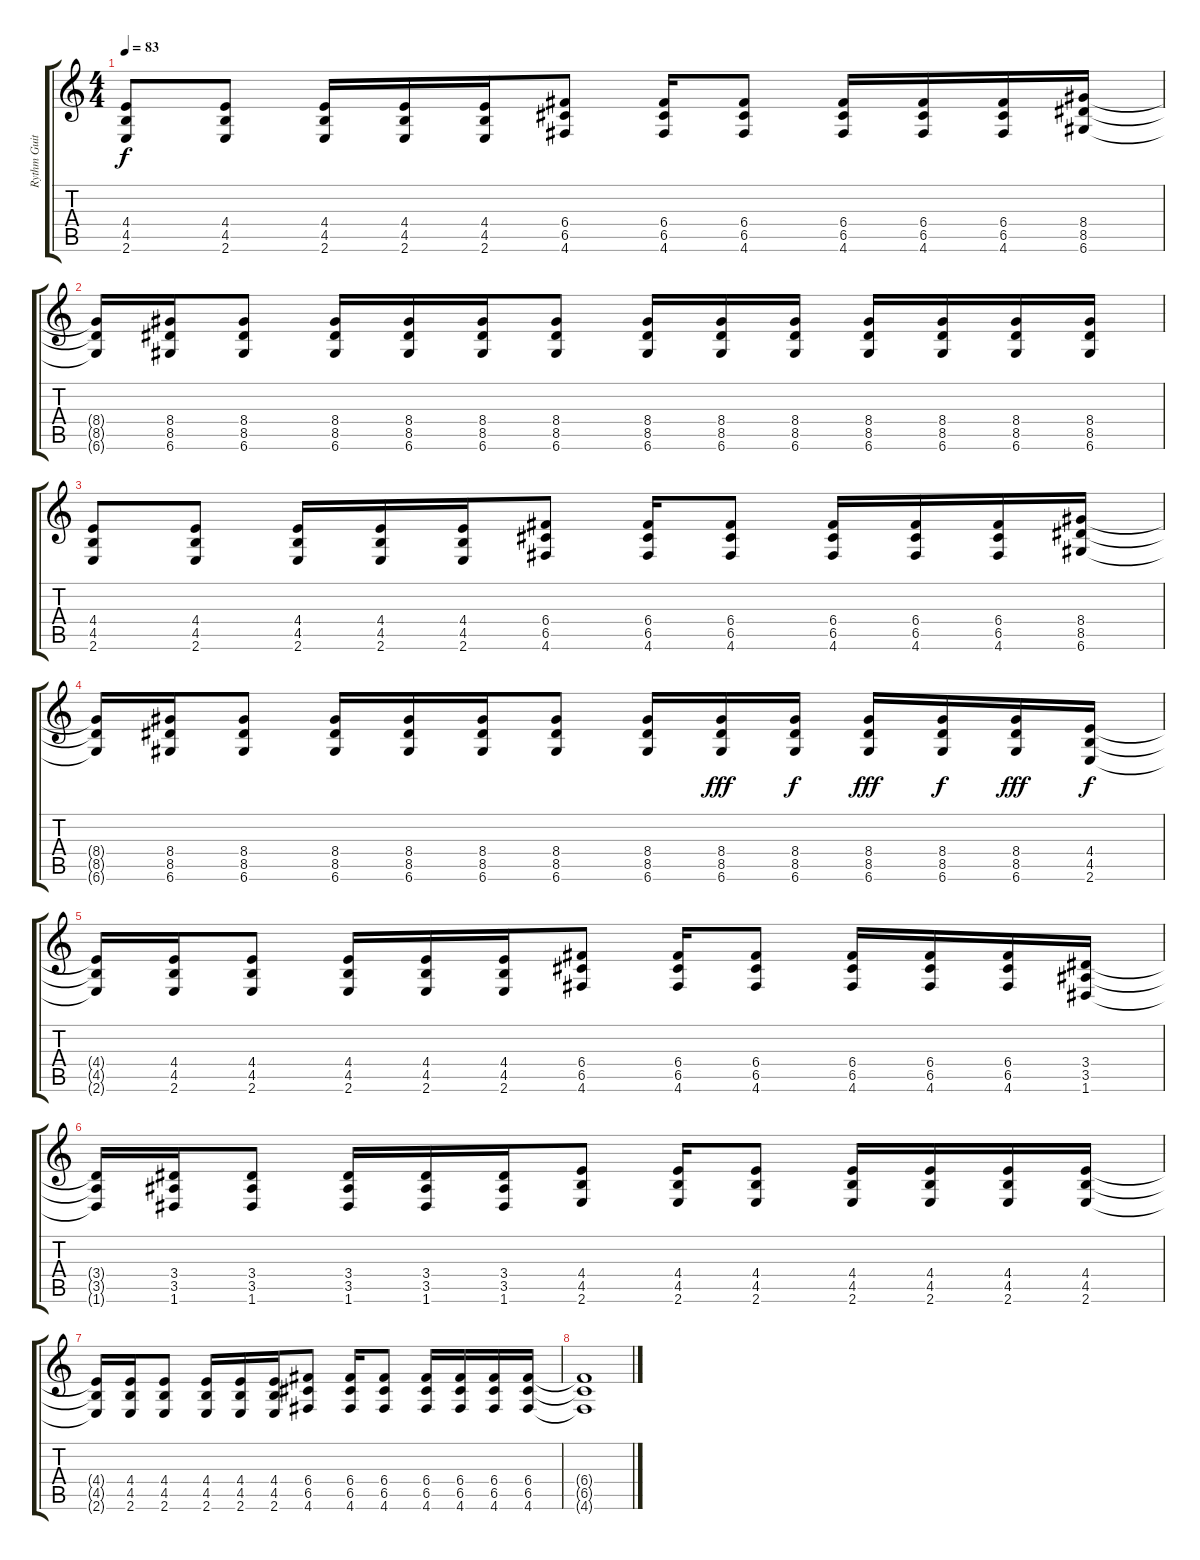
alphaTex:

\track ("Rythm Guitar" "Rythm Guit") {instrument distortionguitar}
\staff {score tabs}
\tuning (D4 A3 F3 C3 G2 D2) {hide}
\ts (4 4)
\tempo 83
\clef g2
\ks c
(4.4 4.5 2.6).8{dy f} (4.4 4.5 2.6).8 (4.4 4.5 2.6).16 (4.4 4.5 2.6).16 (4.4 4.5 2.6).16 (6.4 6.5 4.6).8 (6.4 6.5 4.6).16 (6.4 6.5 4.6).8 (6.4 6.5 4.6).16 (6.4 6.5 4.6).16 (6.4 6.5 4.6).16 (8.4 8.5 6.6).16 |
(8.4{t} 8.5{t} 6.6{t}).16 (8.4 8.5 6.6).16 (8.4 8.5 6.6).8 (8.4 8.5 6.6).16 (8.4 8.5 6.6).16 (8.4 8.5 6.6).16 (8.4 8.5 6.6).8 (8.4 8.5 6.6).16 (8.4 8.5 6.6).16 (8.4 8.5 6.6).16 (8.4 8.5 6.6).16 (8.4 8.5 6.6).16 (8.4 8.5 6.6).16 (8.4 8.5 6.6).16 |
(4.4 4.5 2.6).8 (4.4 4.5 2.6).8 (4.4 4.5 2.6).16 (4.4 4.5 2.6).16 (4.4 4.5 2.6).16 (6.4 6.5 4.6).8 (6.4 6.5 4.6).16 (6.4 6.5 4.6).8 (6.4 6.5 4.6).16 (6.4 6.5 4.6).16 (6.4 6.5 4.6).16 (8.4 8.5 6.6).16 |
(8.4{t} 8.5{t} 6.6{t}).16 (8.4 8.5 6.6).16 (8.4 8.5 6.6).8 (8.4 8.5 6.6).16 (8.4 8.5 6.6).16 (8.4 8.5 6.6).16 (8.4 8.5 6.6).8 (8.4 8.5 6.6).16 (8.4 8.5 6.6).16{dy fff} (8.4 8.5 6.6).16{dy f} (8.4 8.5 6.6).16{dy fff} (8.4 8.5 6.6).16{dy f} (8.4 8.5 6.6).16{dy fff} (4.4 4.5 2.6).16{dy f} |
(4.4{t} 4.5{t} 2.6{t}).16 (4.4 4.5 2.6).16 (4.4 4.5 2.6).8 (4.4 4.5 2.6).16 (4.4 4.5 2.6).16 (4.4 4.5 2.6).16 (6.4 6.5 4.6).8 (6.4 6.5 4.6).16 (6.4 6.5 4.6).8 (6.4 6.5 4.6).16 (6.4 6.5 4.6).16 (6.4 6.5 4.6).16 (3.4 3.5 1.6).16 |
(3.4{t} 3.5{t} 1.6{t}).16 (3.4 3.5 1.6).16 (3.4 3.5 1.6).8 (3.4 3.5 1.6).16 (3.4 3.5 1.6).16 (3.4 3.5 1.6).16 (4.4 4.5 2.6).8 (4.4 4.5 2.6).16 (4.4 4.5 2.6).8 (4.4 4.5 2.6).16 (4.4 4.5 2.6).16 (4.4 4.5 2.6).16 (4.4 4.5 2.6).16 |
(4.4{t} 4.5{t} 2.6{t}).16 (4.4 4.5 2.6).16 (4.4 4.5 2.6).8 (4.4 4.5 2.6).16 (4.4 4.5 2.6).16 (4.4 4.5 2.6).16 (6.4 6.5 4.6).8 (6.4 6.5 4.6).16 (6.4 6.5 4.6).8 (6.4 6.5 4.6).16 (6.4 6.5 4.6).16 (6.4 6.5 4.6).16 (6.4 6.5 4.6).16 |
(6.4{t} 6.5{t} 4.6{t}).1
